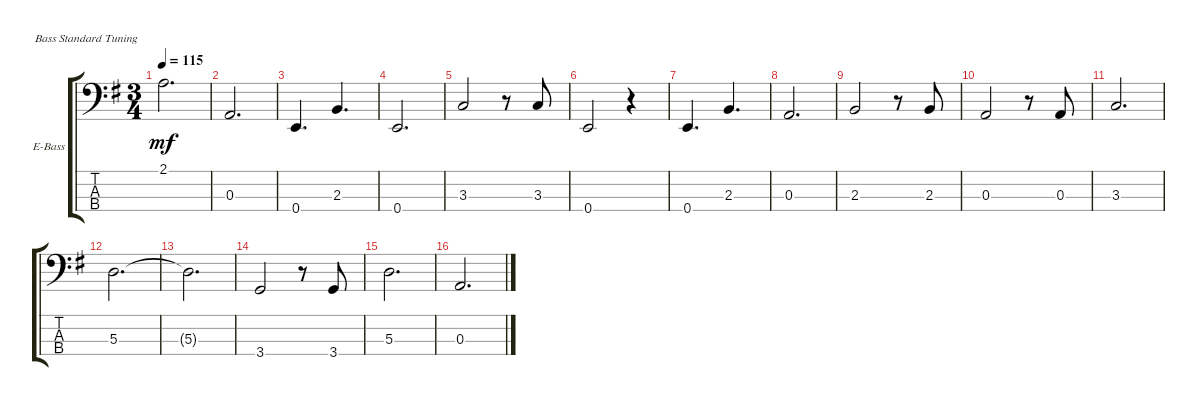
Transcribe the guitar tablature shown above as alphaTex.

\defaultSystemsLayout 4
\bracketExtendMode groupsimilarinstruments
\firstSystemTrackNameOrientation horizontal
\otherSystemsTrackNameOrientation horizontal
\track ("Electric Bass" "E-Bass") {multiBarRest instrument electricbassfinger}
\staff {score tabs}
\tuning (G2 D2 A1 E1)
\ts (3 4)
\tempo 115
\clef f4
\ks eminor
2.1.2{d dy mf} |
0.3.2{d} |
0.4.4{d} 2.3.4{d} |
0.4.2{d} |
3.3.2 r.8 3.3.8 |
0.4.2 r.4 |
0.4.4{d} 2.3.4{d} |
0.3.2{d} |
2.3.2 r.8 2.3.8 |
0.3.2 r.8 0.3.8 |
3.3.2{d} |
5.3.2{d} |
5.3{t}.2{d} |
3.4.2 r.8 3.4.8 |
5.3.2{d} |
0.3.2{d}
